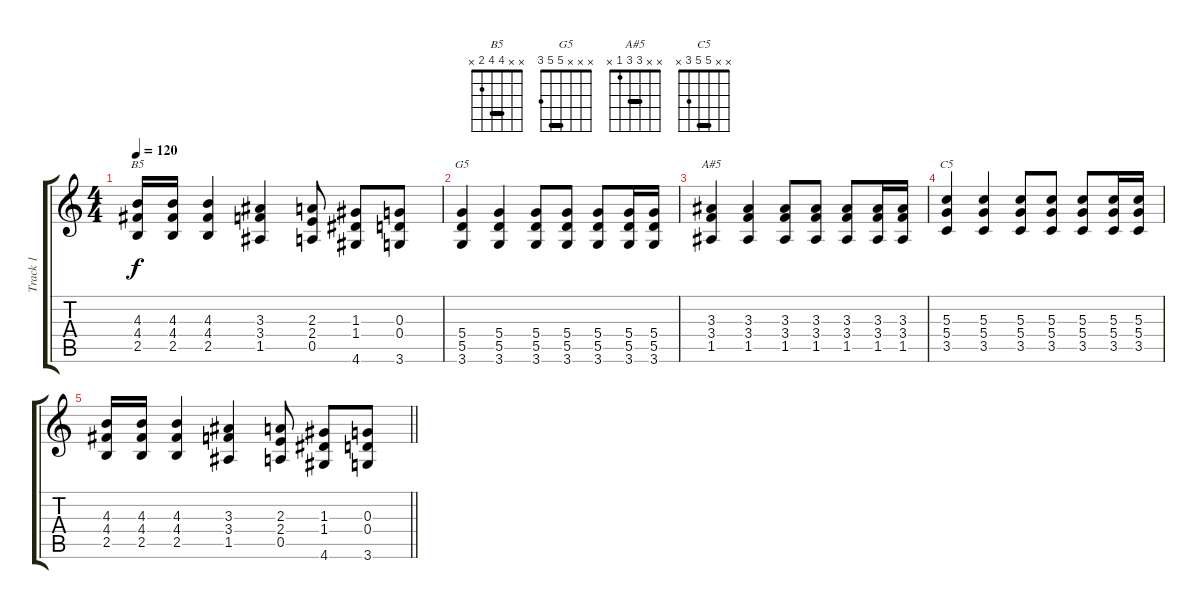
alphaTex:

\track ("Track 1" "Track 1") {instrument overdrivenguitar}
\staff {score tabs}
\tuning (E4 B3 G3 D3 A2 E2) {hide}
\chord ("B5" x x 4 4 2 x) {barre 4}
\chord ("G5" x x x 5 5 3) {barre 5}
\chord ("A#5" x x 3 3 1 x) {barre 3}
\chord ("C5" x x 5 5 3 x) {barre 5}
\ts (4 4)
\tempo 120
\clef g2
\ks c
(4.3 4.4 2.5).16{ch "B5" dy f} (4.3 4.4 2.5).16 (4.3 4.4 2.5).4 (3.3 3.4 1.5).4 (2.3 2.4 0.5).8 (1.3 1.4 4.6).8 (0.3 0.4 3.6).8 |
(5.4 5.5 3.6).4{ch "G5"} (5.4 5.5 3.6).4 (5.4 5.5 3.6).8 (5.4 5.5 3.6).8 (5.4 5.5 3.6).8 (5.4 5.5 3.6).16 (5.4 5.5 3.6).16 |
(3.3 3.4 1.5).4{ch "A#5"} (3.3 3.4 1.5).4 (3.3 3.4 1.5).8 (3.3 3.4 1.5).8 (3.3 3.4 1.5).8 (3.3 3.4 1.5).16 (3.3 3.4 1.5).16 |
(5.3 5.4 3.5).4{ch "C5"} (5.3 5.4 3.5).4 (5.3 5.4 3.5).8 (5.3 5.4 3.5).8 (5.3 5.4 3.5).8 (5.3 5.4 3.5).16 (5.3 5.4 3.5).16 |
\barLineRight lightlight
(4.3 4.4 2.5).16 (4.3 4.4 2.5).16 (4.3 4.4 2.5).4 (3.3 3.4 1.5).4 (2.3 2.4 0.5).8 (1.3 1.4 4.6).8 (0.3 0.4 3.6).8
